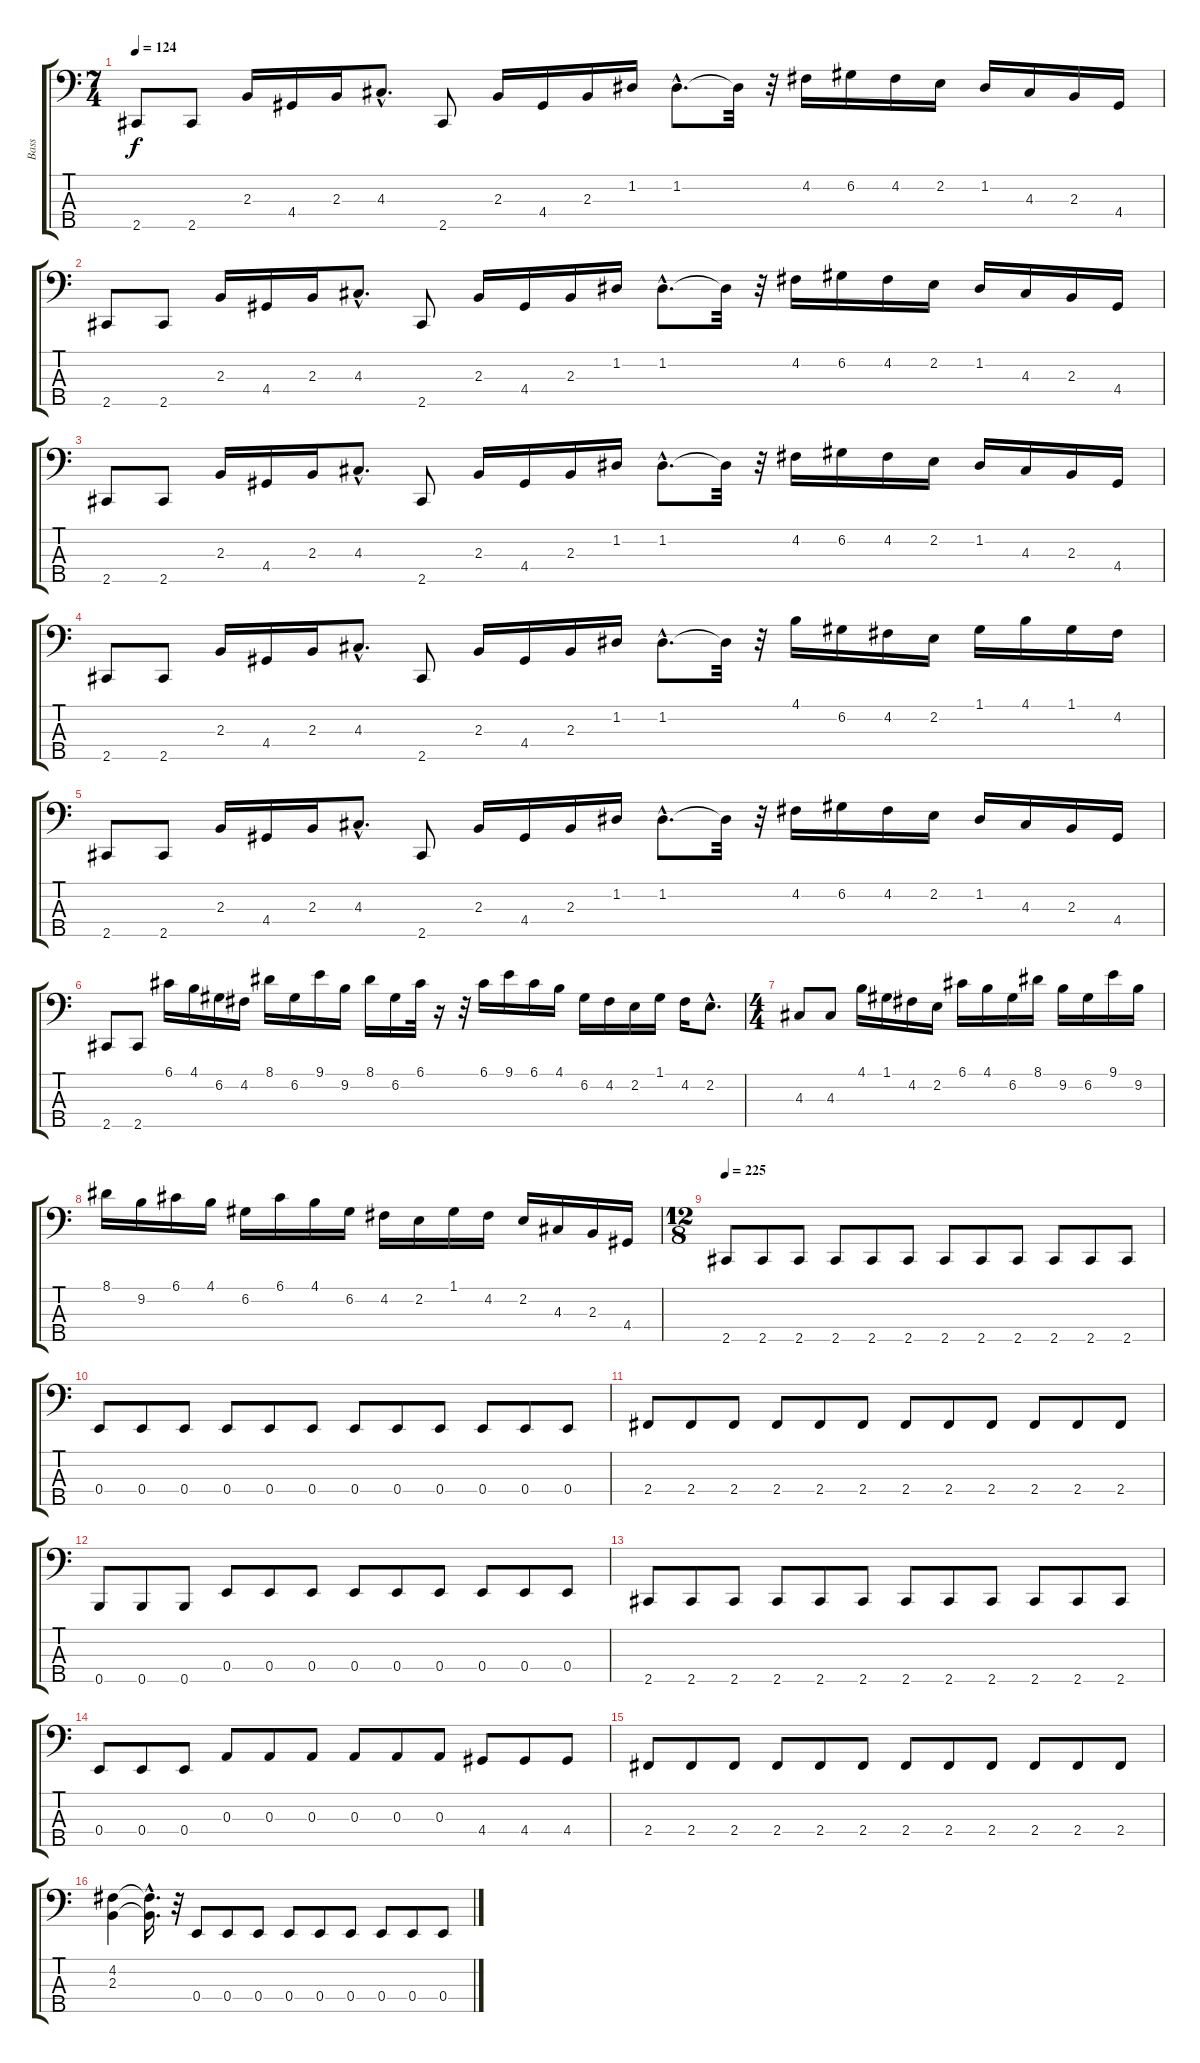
\track ("Bass" "Bass") {instrument electricbassfinger}
\staff {score tabs}
\tuning (G2 D2 A1 E1 B0) {hide}
\ts (7 4)
\tempo 124
\clef f4
\ks c
2.5.8{dy f} 2.5.8 2.3.16 4.4.16 2.3.16 4.3{hac}.8{d} 2.5.8 2.3.16 4.4.16 2.3.16 1.2.16 1.2{hac}.8{d} 1.2{t}.32 r.32 4.2.16 6.2.16 4.2.16 2.2.16 1.2.16 4.3.16 2.3.16 4.4.16 |
2.5.8 2.5.8 2.3.16 4.4.16 2.3.16 4.3{hac}.8{d} 2.5.8 2.3.16 4.4.16 2.3.16 1.2.16 1.2{hac}.8{d} 1.2{t}.32 r.32 4.2.16 6.2.16 4.2.16 2.2.16 1.2.16 4.3.16 2.3.16 4.4.16 |
2.5.8 2.5.8 2.3.16 4.4.16 2.3.16 4.3{hac}.8{d} 2.5.8 2.3.16 4.4.16 2.3.16 1.2.16 1.2{hac}.8{d} 1.2{t}.32 r.32 4.2.16 6.2.16 4.2.16 2.2.16 1.2.16 4.3.16 2.3.16 4.4.16 |
2.5.8 2.5.8 2.3.16 4.4.16 2.3.16 4.3{hac}.8{d} 2.5.8 2.3.16 4.4.16 2.3.16 1.2.16 1.2{hac}.8{d} 1.2{t}.32 r.32 4.1.16 6.2.16 4.2.16 2.2.16 1.1.16 4.1.16 1.1.16 4.2.16 |
2.5.8 2.5.8 2.3.16 4.4.16 2.3.16 4.3{hac}.8{d} 2.5.8 2.3.16 4.4.16 2.3.16 1.2.16 1.2{hac}.8{d} 1.2{t}.32 r.32 4.2.16 6.2.16 4.2.16 2.2.16 1.2.16 4.3.16 2.3.16 4.4.16 |
2.5.8 2.5.8 6.1.16 4.1.16 6.2.16 4.2.16 8.1.16 6.2.16 9.1.16 9.2.16 8.1.16 6.2.16 6.1.32 r.16 r.32 6.1.16 9.1.16 6.1.16 4.1.16 6.2.16 4.2.16 2.2.16 1.1.16 4.2.16 2.2{hac}.8{d} |
\ts (4 4)
4.3.8 4.3.8 4.1.16 1.1.16 4.2.16 2.2.16 6.1.16 4.1.16 6.2.16 8.1.16 9.2.16 6.2.16 9.1.16 9.2.16 |
8.1.16 9.2.16 6.1.16 4.1.16 6.2.16 6.1.16 4.1.16 6.2.16 4.2.16 2.2.16 1.1.16 4.2.16 2.2.16 4.3.16 2.3.16 4.4.16 |
\ts (12 8)
\tempo 225
2.5.8 2.5.8 2.5.8 2.5.8 2.5.8 2.5.8 2.5.8 2.5.8 2.5.8 2.5.8 2.5.8 2.5.8 |
0.4.8 0.4.8 0.4.8 0.4.8 0.4.8 0.4.8 0.4.8 0.4.8 0.4.8 0.4.8 0.4.8 0.4.8 |
2.4.8 2.4.8 2.4.8 2.4.8 2.4.8 2.4.8 2.4.8 2.4.8 2.4.8 2.4.8 2.4.8 2.4.8 |
0.5.8 0.5.8 0.5.8 0.4.8 0.4.8 0.4.8 0.4.8 0.4.8 0.4.8 0.4.8 0.4.8 0.4.8 |
2.5.8 2.5.8 2.5.8 2.5.8 2.5.8 2.5.8 2.5.8 2.5.8 2.5.8 2.5.8 2.5.8 2.5.8 |
0.4.8 0.4.8 0.4.8 0.3.8 0.3.8 0.3.8 0.3.8 0.3.8 0.3.8 4.4.8 4.4.8 4.4.8 |
2.4.8 2.4.8 2.4.8 2.4.8 2.4.8 2.4.8 2.4.8 2.4.8 2.4.8 2.4.8 2.4.8 2.4.8 |
(4.2 2.3).4 (4.2{hac t} 2.3{hac t}).16{d} r.32 0.4.8 0.4.8 0.4.8 0.4.8 0.4.8 0.4.8 0.4.8 0.4.8 0.4.8
